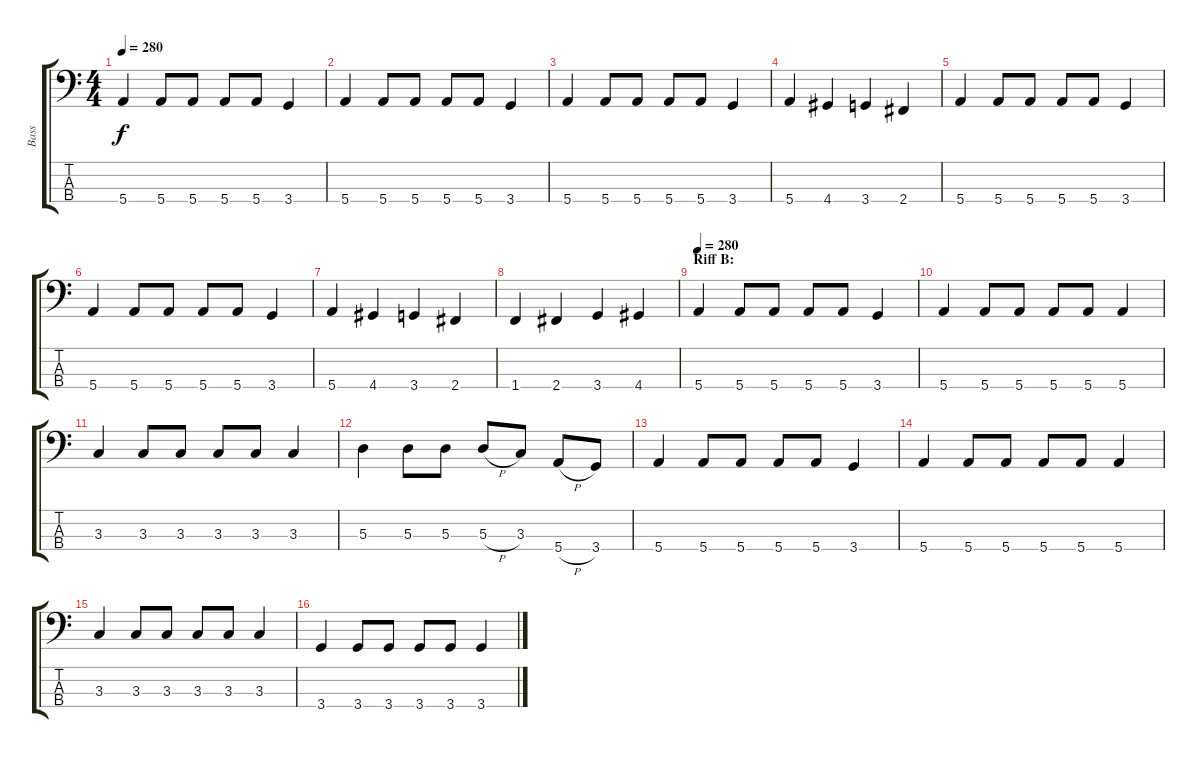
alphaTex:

\track ("Bass" "Bass") {instrument electricbassfinger}
\staff {score tabs}
\tuning (G2 D2 A1 E1) {hide}
\ts (4 4)
\tempo 280
\clef f4
\ks c
5.4.4{dy f} 5.4.8 5.4.8 5.4.8 5.4.8 3.4.4 |
5.4.4 5.4.8 5.4.8 5.4.8 5.4.8 3.4.4 |
5.4.4 5.4.8 5.4.8 5.4.8 5.4.8 3.4.4 |
5.4.4 4.4.4 3.4.4 2.4.4 |
5.4.4 5.4.8 5.4.8 5.4.8 5.4.8 3.4.4 |
5.4.4 5.4.8 5.4.8 5.4.8 5.4.8 3.4.4 |
5.4.4 4.4.4 3.4.4 2.4.4 |
1.4.4 2.4.4 3.4.4 4.4.4 |
\section ("" "Riff B:")
\tempo 280
5.4.4 5.4.8 5.4.8 5.4.8 5.4.8 3.4.4 |
5.4.4 5.4.8 5.4.8 5.4.8 5.4.8 5.4.4 |
3.3.4 3.3.8 3.3.8 3.3.8 3.3.8 3.3.4 |
5.3.4 5.3.8 5.3.8 5.3{h}.8 3.3.8 5.4{h}.8 3.4.8 |
5.4.4 5.4.8 5.4.8 5.4.8 5.4.8 3.4.4 |
5.4.4 5.4.8 5.4.8 5.4.8 5.4.8 5.4.4 |
3.3.4 3.3.8 3.3.8 3.3.8 3.3.8 3.3.4 |
3.4.4 3.4.8 3.4.8 3.4.8 3.4.8 3.4.4
